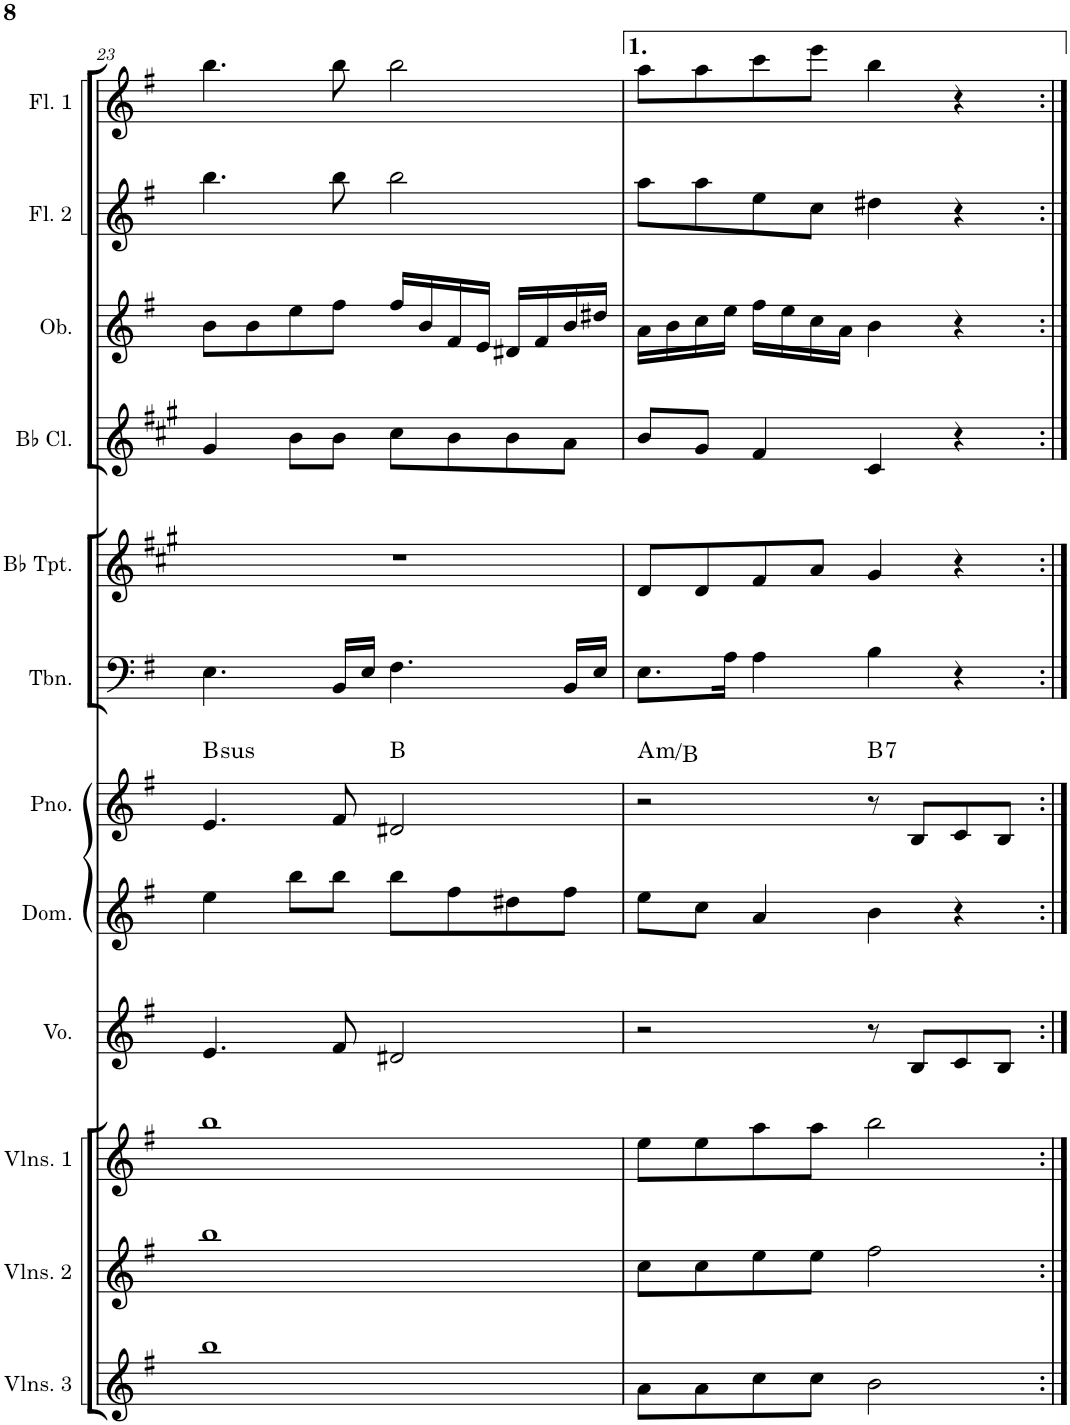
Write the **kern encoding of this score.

**kern	**kern	**kern	**kern	**kern	**kern	**harte	**kern	**kern	**kern	**kern	**kern	**kern
*part12	*part11	*part10	*part9	*part8	*part7	*part7	*part6	*part5	*part4	*part3	*part2	*part1
*staff12	*staff11	*staff10	*staff9	*staff8	*staff7	*	*staff6	*staff5	*staff4	*staff3	*staff2	*staff1
*I"Violins 3	*I"Violins 2	*I"Violins 1	*I"Voice	*I"Domra	*I"Piano	*	*I"Trombone	*I"Bb Trumpet	*I"Bb Clarinet	*I"Oboe	*I"Flute 2	*I"Flute 1
*I'Vlns. 3	*I'Vlns. 2	*I'Vlns. 1	*I'Vo.	*I'Dom.	*I'Pno.	*	*I'Tbn.	*I'Bb Tpt.	*I'Bb Cl.	*I'Ob.	*I'Fl. 2	*I'Fl. 1
!!LO:PB:g=z
*clefG2	*clefG2	*clefG2	*clefG2	*clefG2	*clefG2	*	*clefF4	*clefG2	*clefG2	*clefG2	*clefG2	*clefG2
*	*	*	*	*	*	*	*	*Trd1c2	*Trd1c2	*	*	*
*k[f#]	*k[f#]	*k[f#]	*k[f#]	*k[f#]	*k[f#]	*	*k[f#]	*k[f#c#g#]	*k[f#c#g#]	*k[f#]	*k[f#]	*k[f#]
*M4/4	*M4/4	*M4/4	*M4/4	*M4/4	*M4/4	*	*M4/4	*M4/4	*M4/4	*M4/4	*M4/4	*M4/4
=23	=23	=23	=23	=23	=23	=23	=23	=23	=23	=23	=23	=23
!	!	!	!	!	!	!LO:H:kt=sus	!	!	!	!	!	!
1bb	1bb	1bb	4.e/	4ee\	4.e/	B:sus4	4.E\	1r	4g#/	8b\L	4.bb\	4.bb\
.	.	.	.	.	.	.	.	.	.	8b\	.	.
.	.	.	.	8bb\L	.	.	.	.	8b\L	8ee\	.	.
.	.	.	8f#/	8bb\J	8f#/	.	16BB/LL	.	8b\J	8ff#\J	8bb\	8bb\
.	.	.	.	.	.	.	16E/JJ	.	.	.	.	.
.	.	.	2d#X/	8bb\L	2d#X/	B:maj	4.F#\	.	8cc#\L	16ff#/LL	2bb\	2bb\
.	.	.	.	.	.	.	.	.	.	16b/	.	.
.	.	.	.	8ff#\	.	.	.	.	8b\	16f#/	.	.
.	.	.	.	.	.	.	.	.	.	16e/JJ	.	.
.	.	.	.	8dd#X\	.	.	.	.	8b\	16d#X/LL	.	.
.	.	.	.	.	.	.	.	.	.	16f#/	.	.
.	.	.	.	8ff#\J	.	.	16BB/LL	.	8a\J	16b/	.	.
.	.	.	.	.	.	.	16E/JJ	.	.	16dd#X/JJ	.	.
=24	=24	=24	=24	=24	=24	=24	=24	=24	=24	=24	=24	=24
!	!	!	!	!	!	!LO:H:kt=m	!	!	!	!	!	!
8a\L	8cc\L	8ee\L	2r	8ee\L	2r	A:min/2	8.E\L	8d/L	8b/L	16a\LL	8aa\L	8aa\L
.	.	.	.	.	.	.	.	.	.	16b\	.	.
8a\	8cc\	8ee\	.	8cc\J	.	.	.	8d/	8g#/J	16cc\	8aa\	8aa\
.	.	.	.	.	.	.	16A\Jk	.	.	16ee\JJ	.	.
8cc\	8ee\	8aa\	.	4a/	.	.	4A\	8f#/	4f#/	16ff#\LL	8ee\	8ccc\
.	.	.	.	.	.	.	.	.	.	16ee\	.	.
8cc\J	8ee\J	8aa\J	.	.	.	.	.	8a/J	.	16cc\	8cc\J	8eee\J
.	.	.	.	.	.	.	.	.	.	16a\JJ	.	.
!	!	!	!	!	!	!LO:H:kt=7	!	!	!	!	!	!
2b\	2ff#\	2bb\	8r	4b\	8r	B:7	4B\	4g#/	4c#/	4b\	4dd#X\	4bb\
.	.	.	8B/L	.	8B/L	.	.	.	.	.	.	.
.	.	.	8c/	4r	8c/	.	4r	4r	4r	4r	4r	4r
.	.	.	8B/J	.	8B/J	.	.	.	.	.	.	.
=:|!	=:|!	=:|!	=:|!	=:|!	=:|!	=:|!	=:|!	=:|!	=:|!	=:|!	=:|!	=:|!
*-	*-	*-	*-	*-	*-	*-	*-	*-	*-	*-	*-	*-
